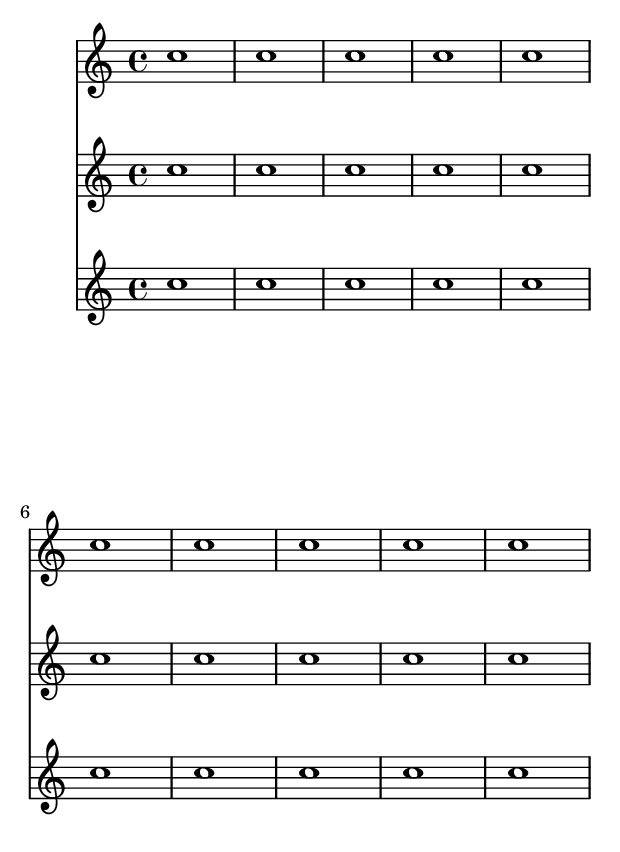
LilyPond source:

%% Generated by lilypond-book.py
%% Options: [exampleindent=10.16\mm,indent=0\mm,line-width=160\mm]
\include "lilypond-book-preamble.ly"


% ****************************************************************
% Start cut-&-pastable-section
% ****************************************************************



\paper {
  indent = 0\mm
  line-width = 160\mm
  % offset the left padding, also add 1mm as lilypond creates cropped
  % images with a little space on the right
  line-width = #(- line-width (* mm  3.000000) (* mm 1))
}

\layout {
  
}





% ****************************************************************
% ly snippet:
% ****************************************************************
\sourcefilename "/home/karlin/lilypond-git/input/regression/page-spacing-system-count.ly"
\sourcefileline 0
\version "2.19.21"

\header {
  texidoc = "Page layout and stretching work with system-count enabled."
}

#(set-default-paper-size "a6")

\paper {
  system-count = 2
  ragged-last-bottom = ##f
}

\book {
  \score {
    <<
      \relative { \repeat unfold 10 c''1 }
      \relative { \repeat unfold 10 c''1 }
      \relative { \repeat unfold 10 c''1 }
    >>
  }
}



% ****************************************************************
% end ly snippet
% ****************************************************************
